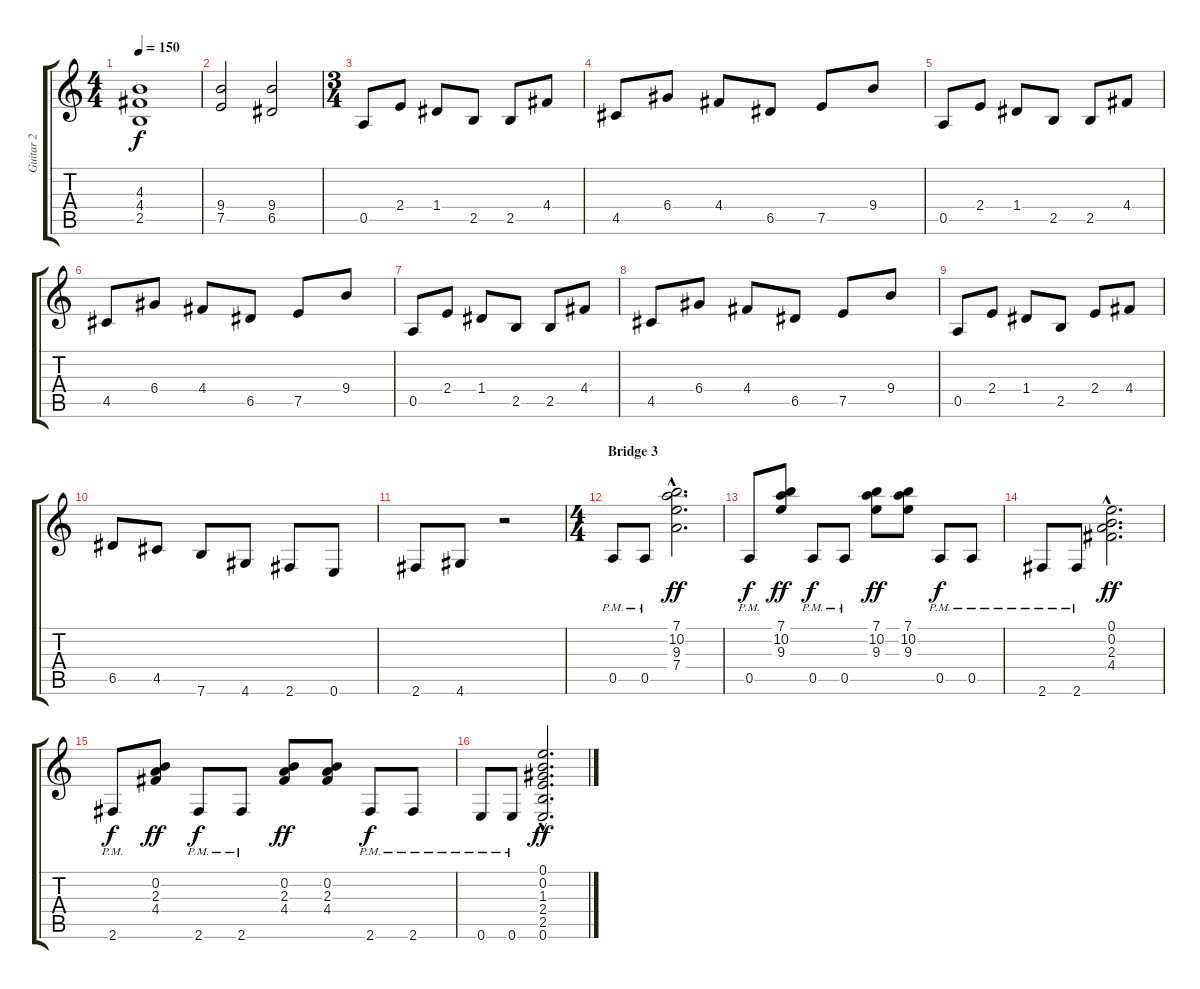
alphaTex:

\track ("Guitar 2" "Guitar 2") {instrument distortionguitar}
\staff {score tabs}
\tuning (E4 B3 G3 D3 A2 E2) {hide}
\ts (4 4)
\tempo 150
\clef g2
\ks c
(4.3 4.4 2.5).1{dy f} |
(9.4 7.5).2 (9.4 6.5).2 |
\ts (3 4)
0.5.8 2.4.8 1.4.8 2.5.8 2.5.8 4.4.8 |
4.5.8 6.4.8 4.4.8 6.5.8 7.5.8 9.4.8 |
0.5.8 2.4.8 1.4.8 2.5.8 2.5.8 4.4.8 |
4.5.8 6.4.8 4.4.8 6.5.8 7.5.8 9.4.8 |
0.5.8 2.4.8 1.4.8 2.5.8 2.5.8 4.4.8 |
4.5.8 6.4.8 4.4.8 6.5.8 7.5.8 9.4.8 |
0.5.8 2.4.8 1.4.8 2.5.8 2.4.8 4.4.8 |
6.5.8 4.5.8 7.6.8 4.6.8 2.6.8 0.6.8 |
2.6.8 4.6.8 r.2 |
\ts (4 4)
\section ("" "Bridge 3")
0.5{pm}.8 0.5{pm}.8 (7.1{hac} 10.2{hac} 9.3{hac} 7.4{hac}).2{d dy ff} |
0.5{pm}.8{dy f} (7.1 10.2 9.3).8{dy ff} 0.5{pm}.8{dy f} 0.5{pm}.8 (7.1 10.2 9.3).8{dy ff} (7.1 10.2 9.3).8 0.5{pm}.8{dy f} 0.5{pm}.8 |
2.6{pm}.8 2.6{pm}.8 (0.1{hac} 0.2{hac} 2.3{hac} 4.4{hac}).2{d dy ff} |
2.6{pm}.8{dy f} (0.2 2.3 4.4).8{dy ff} 2.6{pm}.8{dy f} 2.6{pm}.8 (0.2 2.3 4.4).8{dy ff} (0.2 2.3 4.4).8 2.6{pm}.8{dy f} 2.6{pm}.8 |
0.6{pm}.8 0.6{pm}.8 (0.1{hac} 0.2{hac} 1.3{hac} 2.4{hac} 2.5{hac} 0.6{hac}).2{d dy ff}
